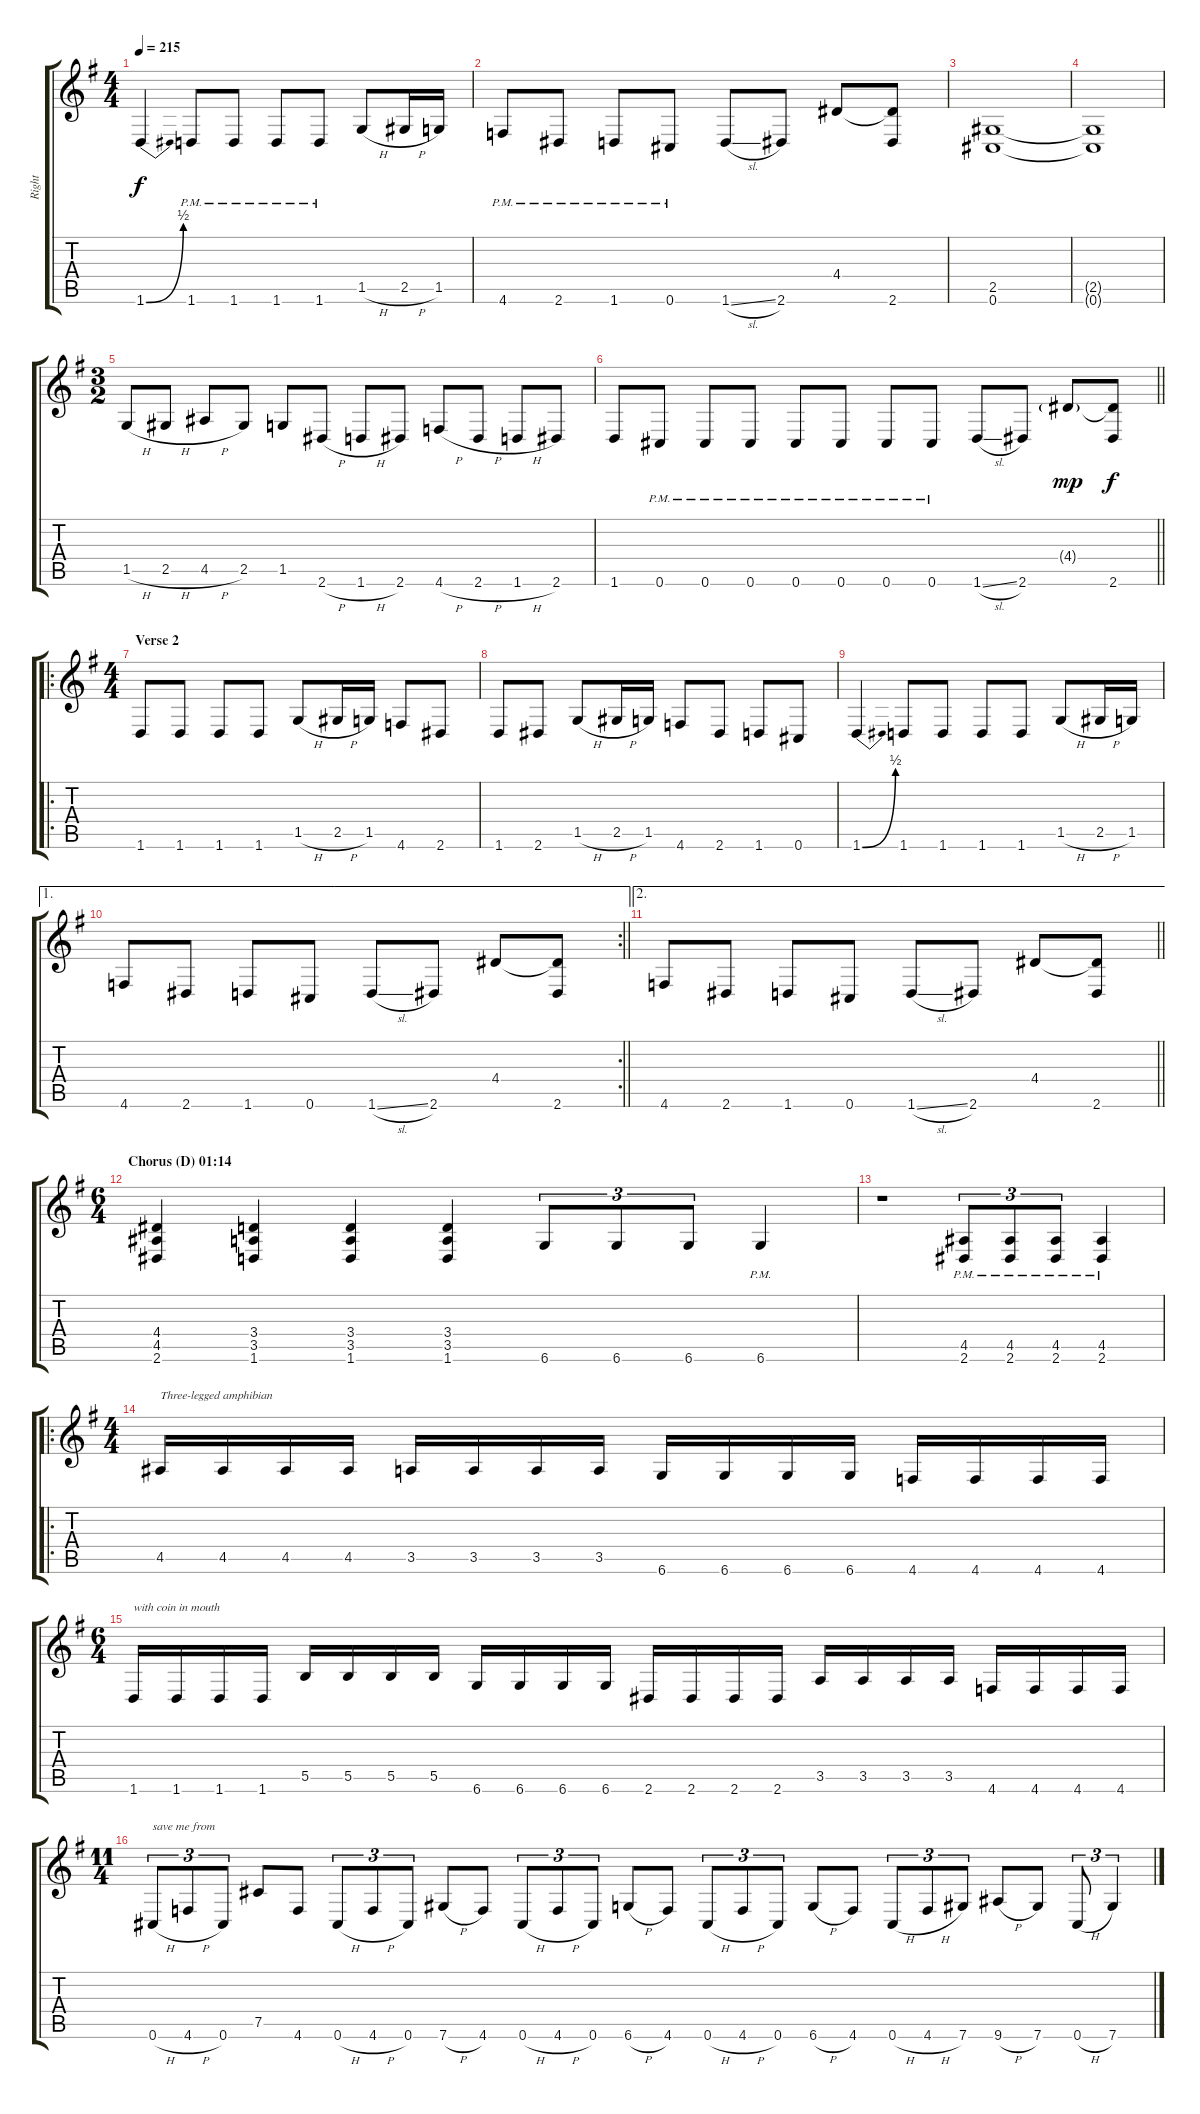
\track ("Right" "Right") {instrument distortionguitar}
\staff {score tabs}
\tuning (Db4 Ab3 E3 B2 Gb2 Db2) {hide}
\ts (4 4)
\tempo 215
\clef g2
\ks eminor
1.6{be (bend 0 0 60 2)}.4{dy f} 1.6{pm}.8 1.6{pm}.8 1.6{pm}.8 1.6{pm}.8 1.5{h}.8 2.5{h}.16 1.5.16 |
4.6{pm}.8 2.6{pm}.8 1.6{pm}.8 0.6{pm}.8 1.6{sl}.8 2.6.8 4.4.8 (4.4{t} 2.6).8 |
(2.5 0.6).1 |
(2.5{t} 0.6{t}).1 |
\ts (3 2)
1.5{h}.8 2.5{h}.8 4.5{h}.8 2.5.8 1.5.8 2.6{h}.8 1.6{h}.8 2.6.8 4.6{h}.8 2.6{h}.8 1.6{h}.8 2.6.8 |
\barLineRight lightlight
1.6.8 0.6{pm}.8 0.6{pm}.8 0.6{pm}.8 0.6{pm}.8 0.6{pm}.8 0.6{pm}.8 0.6{pm}.8 1.6{sl}.8 2.6.8 4.4{g}.8{dy mp} (4.4{t} 2.6).8{dy f} |
\ro
\ts (4 4)
\section ("" "Verse 2")
1.6.8 1.6.8 1.6.8 1.6.8 1.5{h}.8 2.5{h}.16 1.5.16 4.6.8 2.6.8 |
1.6.8 2.6.8 1.5{h}.8 2.5{h}.16 1.5.16 4.6.8 2.6.8 1.6.8 0.6.8 |
1.6{be (bend 0 0 60 2)}.4 1.6.8 1.6.8 1.6.8 1.6.8 1.5{h}.8 2.5{h}.16 1.5.16 |
\ae 1
\rc 2
\barLineRight lightlight
4.6.8 2.6.8 1.6.8 0.6.8 1.6{sl}.8 2.6.8 4.4.8 (4.4{t} 2.6).8 |
\ae 2
\barLineRight lightlight
4.6.8 2.6.8 1.6.8 0.6.8 1.6{sl}.8 2.6.8 4.4.8 (4.4{t} 2.6).8 |
\ts (6 4)
\section ("" "Chorus (D) 01:14")
(4.4 4.5 2.6).4 (3.4 3.5 1.6).4 (3.4 3.5 1.6).4 (3.4 3.5 1.6).4 6.6.8{tu (3 2)} 6.6.8{tu (3 2)} 6.6.8{tu (3 2)} 6.6{pm}.4 |
r.1 (4.5{pm} 2.6{pm}).8{tu (3 2)} (4.5{pm} 2.6{pm}).8{tu (3 2)} (4.5{pm} 2.6{pm}).8{tu (3 2)} (4.5{pm} 2.6{pm}).4 |
\ro
\ts (4 4)
4.5.16{txt "Three-legged amphibian"} 4.5.16 4.5.16 4.5.16 3.5.16 3.5.16 3.5.16 3.5.16 6.6.16 6.6.16 6.6.16 6.6.16 4.6.16 4.6.16 4.6.16 4.6.16 |
\ts (6 4)
1.6.16{txt "with coin in mouth"} 1.6.16 1.6.16 1.6.16 5.5.16 5.5.16 5.5.16 5.5.16 6.6.16 6.6.16 6.6.16 6.6.16 2.6.16 2.6.16 2.6.16 2.6.16 3.5.16 3.5.16 3.5.16 3.5.16 4.6.16 4.6.16 4.6.16 4.6.16 |
\ts (11 4)
0.6{h}.8{tu (3 2) txt "save me from"} 4.6{h}.8{tu (3 2)} 0.6.8{tu (3 2)} 7.5.8 4.6.8 0.6{h}.8{tu (3 2)} 4.6{h}.8{tu (3 2)} 0.6.8{tu (3 2)} 7.6{h}.8 4.6.8 0.6{h}.8{tu (3 2)} 4.6{h}.8{tu (3 2)} 0.6.8{tu (3 2)} 6.6{h}.8 4.6.8 0.6{h}.8{tu (3 2)} 4.6{h}.8{tu (3 2)} 0.6.8{tu (3 2)} 6.6{h}.8 4.6.8 0.6{h}.8{tu (3 2)} 4.6{h}.8{tu (3 2)} 7.6.8{tu (3 2)} 9.6{h}.8 7.6.8 0.6{h}.8{tu (3 2)} 7.6.4{tu (3 2)}
